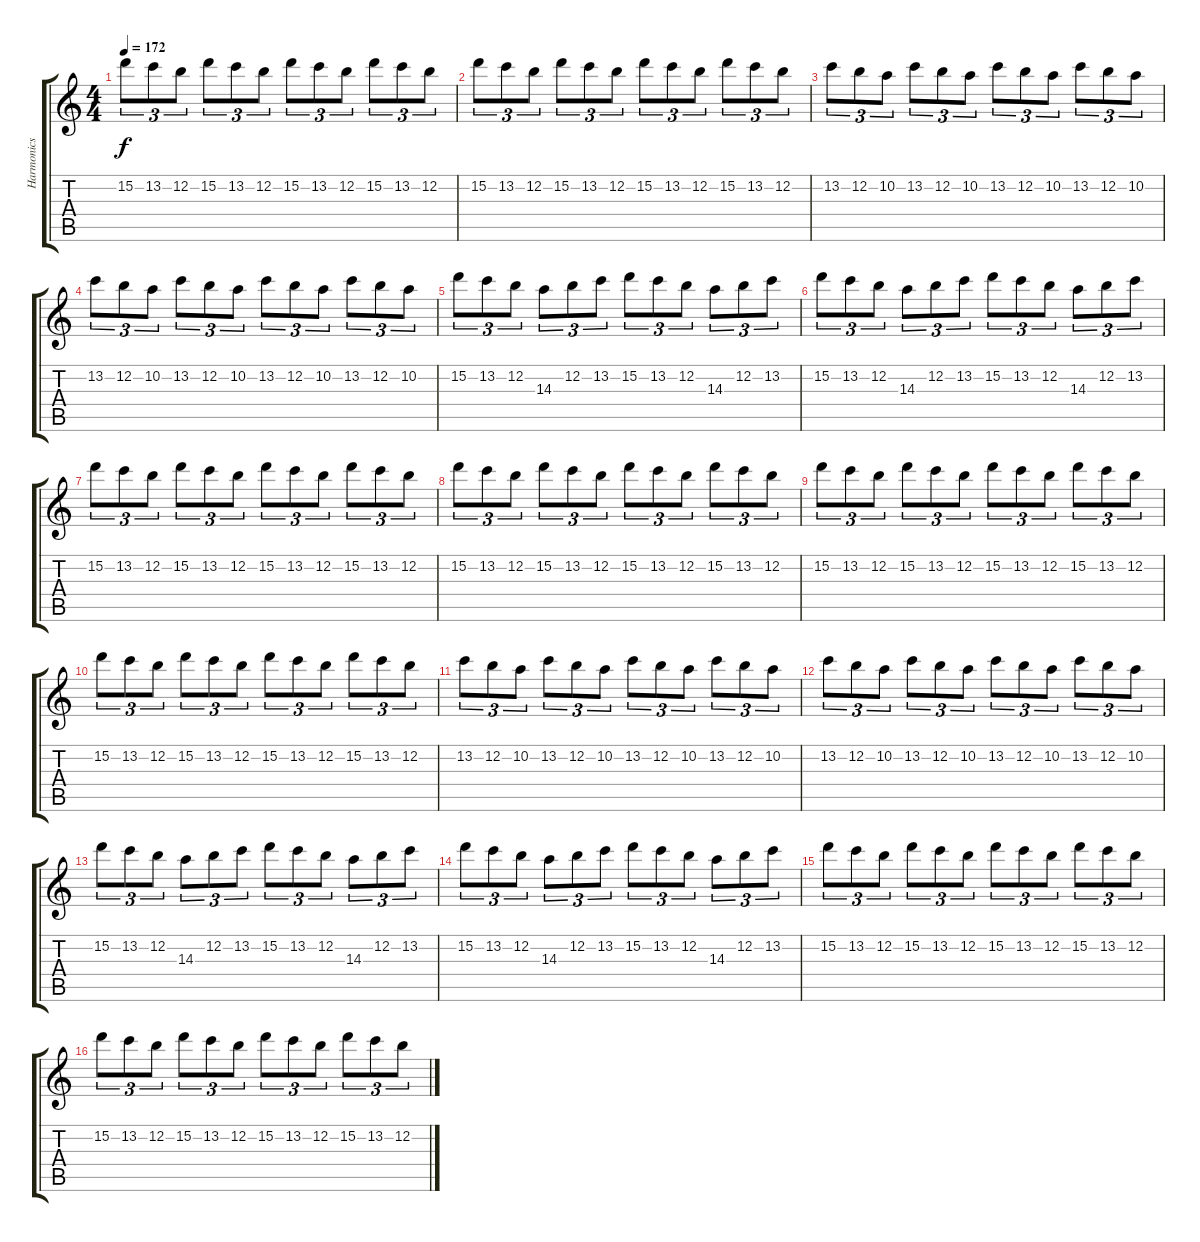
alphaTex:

\track ("Harmonics for Interludes" "Harmonics ") {instrument distortionguitar}
\staff {score tabs}
\tuning (E4 B3 G3 D3 A2 E2) {hide}
\ts (4 4)
\tempo 172
\clef g2
\ks c
15.2.8{tu (3 2) dy f} 13.2.8{tu (3 2)} 12.2.8{tu (3 2)} 15.2.8{tu (3 2)} 13.2.8{tu (3 2)} 12.2.8{tu (3 2)} 15.2.8{tu (3 2)} 13.2.8{tu (3 2)} 12.2.8{tu (3 2)} 15.2.8{tu (3 2)} 13.2.8{tu (3 2)} 12.2.8{tu (3 2)} |
15.2.8{tu (3 2)} 13.2.8{tu (3 2)} 12.2.8{tu (3 2)} 15.2.8{tu (3 2)} 13.2.8{tu (3 2)} 12.2.8{tu (3 2)} 15.2.8{tu (3 2)} 13.2.8{tu (3 2)} 12.2.8{tu (3 2)} 15.2.8{tu (3 2)} 13.2.8{tu (3 2)} 12.2.8{tu (3 2)} |
13.2.8{tu (3 2)} 12.2.8{tu (3 2)} 10.2.8{tu (3 2)} 13.2.8{tu (3 2)} 12.2.8{tu (3 2)} 10.2.8{tu (3 2)} 13.2.8{tu (3 2)} 12.2.8{tu (3 2)} 10.2.8{tu (3 2)} 13.2.8{tu (3 2)} 12.2.8{tu (3 2)} 10.2.8{tu (3 2)} |
13.2.8{tu (3 2)} 12.2.8{tu (3 2)} 10.2.8{tu (3 2)} 13.2.8{tu (3 2)} 12.2.8{tu (3 2)} 10.2.8{tu (3 2)} 13.2.8{tu (3 2)} 12.2.8{tu (3 2)} 10.2.8{tu (3 2)} 13.2.8{tu (3 2)} 12.2.8{tu (3 2)} 10.2.8{tu (3 2)} |
15.2.8{tu (3 2)} 13.2.8{tu (3 2)} 12.2.8{tu (3 2)} 14.3.8{tu (3 2)} 12.2.8{tu (3 2)} 13.2.8{tu (3 2)} 15.2.8{tu (3 2)} 13.2.8{tu (3 2)} 12.2.8{tu (3 2)} 14.3.8{tu (3 2)} 12.2.8{tu (3 2)} 13.2.8{tu (3 2)} |
15.2.8{tu (3 2)} 13.2.8{tu (3 2)} 12.2.8{tu (3 2)} 14.3.8{tu (3 2)} 12.2.8{tu (3 2)} 13.2.8{tu (3 2)} 15.2.8{tu (3 2)} 13.2.8{tu (3 2)} 12.2.8{tu (3 2)} 14.3.8{tu (3 2)} 12.2.8{tu (3 2)} 13.2.8{tu (3 2)} |
15.2.8{tu (3 2)} 13.2.8{tu (3 2)} 12.2.8{tu (3 2)} 15.2.8{tu (3 2)} 13.2.8{tu (3 2)} 12.2.8{tu (3 2)} 15.2.8{tu (3 2)} 13.2.8{tu (3 2)} 12.2.8{tu (3 2)} 15.2.8{tu (3 2)} 13.2.8{tu (3 2)} 12.2.8{tu (3 2)} |
15.2.8{tu (3 2)} 13.2.8{tu (3 2)} 12.2.8{tu (3 2)} 15.2.8{tu (3 2)} 13.2.8{tu (3 2)} 12.2.8{tu (3 2)} 15.2.8{tu (3 2)} 13.2.8{tu (3 2)} 12.2.8{tu (3 2)} 15.2.8{tu (3 2)} 13.2.8{tu (3 2)} 12.2.8{tu (3 2)} |
15.2.8{tu (3 2)} 13.2.8{tu (3 2)} 12.2.8{tu (3 2)} 15.2.8{tu (3 2)} 13.2.8{tu (3 2)} 12.2.8{tu (3 2)} 15.2.8{tu (3 2)} 13.2.8{tu (3 2)} 12.2.8{tu (3 2)} 15.2.8{tu (3 2)} 13.2.8{tu (3 2)} 12.2.8{tu (3 2)} |
15.2.8{tu (3 2)} 13.2.8{tu (3 2)} 12.2.8{tu (3 2)} 15.2.8{tu (3 2)} 13.2.8{tu (3 2)} 12.2.8{tu (3 2)} 15.2.8{tu (3 2)} 13.2.8{tu (3 2)} 12.2.8{tu (3 2)} 15.2.8{tu (3 2)} 13.2.8{tu (3 2)} 12.2.8{tu (3 2)} |
13.2.8{tu (3 2)} 12.2.8{tu (3 2)} 10.2.8{tu (3 2)} 13.2.8{tu (3 2)} 12.2.8{tu (3 2)} 10.2.8{tu (3 2)} 13.2.8{tu (3 2)} 12.2.8{tu (3 2)} 10.2.8{tu (3 2)} 13.2.8{tu (3 2)} 12.2.8{tu (3 2)} 10.2.8{tu (3 2)} |
13.2.8{tu (3 2)} 12.2.8{tu (3 2)} 10.2.8{tu (3 2)} 13.2.8{tu (3 2)} 12.2.8{tu (3 2)} 10.2.8{tu (3 2)} 13.2.8{tu (3 2)} 12.2.8{tu (3 2)} 10.2.8{tu (3 2)} 13.2.8{tu (3 2)} 12.2.8{tu (3 2)} 10.2.8{tu (3 2)} |
15.2.8{tu (3 2)} 13.2.8{tu (3 2)} 12.2.8{tu (3 2)} 14.3.8{tu (3 2)} 12.2.8{tu (3 2)} 13.2.8{tu (3 2)} 15.2.8{tu (3 2)} 13.2.8{tu (3 2)} 12.2.8{tu (3 2)} 14.3.8{tu (3 2)} 12.2.8{tu (3 2)} 13.2.8{tu (3 2)} |
15.2.8{tu (3 2)} 13.2.8{tu (3 2)} 12.2.8{tu (3 2)} 14.3.8{tu (3 2)} 12.2.8{tu (3 2)} 13.2.8{tu (3 2)} 15.2.8{tu (3 2)} 13.2.8{tu (3 2)} 12.2.8{tu (3 2)} 14.3.8{tu (3 2)} 12.2.8{tu (3 2)} 13.2.8{tu (3 2)} |
15.2.8{tu (3 2)} 13.2.8{tu (3 2)} 12.2.8{tu (3 2)} 15.2.8{tu (3 2)} 13.2.8{tu (3 2)} 12.2.8{tu (3 2)} 15.2.8{tu (3 2)} 13.2.8{tu (3 2)} 12.2.8{tu (3 2)} 15.2.8{tu (3 2)} 13.2.8{tu (3 2)} 12.2.8{tu (3 2)} |
15.2.8{tu (3 2)} 13.2.8{tu (3 2)} 12.2.8{tu (3 2)} 15.2.8{tu (3 2)} 13.2.8{tu (3 2)} 12.2.8{tu (3 2)} 15.2.8{tu (3 2)} 13.2.8{tu (3 2)} 12.2.8{tu (3 2)} 15.2.8{tu (3 2)} 13.2.8{tu (3 2)} 12.2.8{tu (3 2)}
